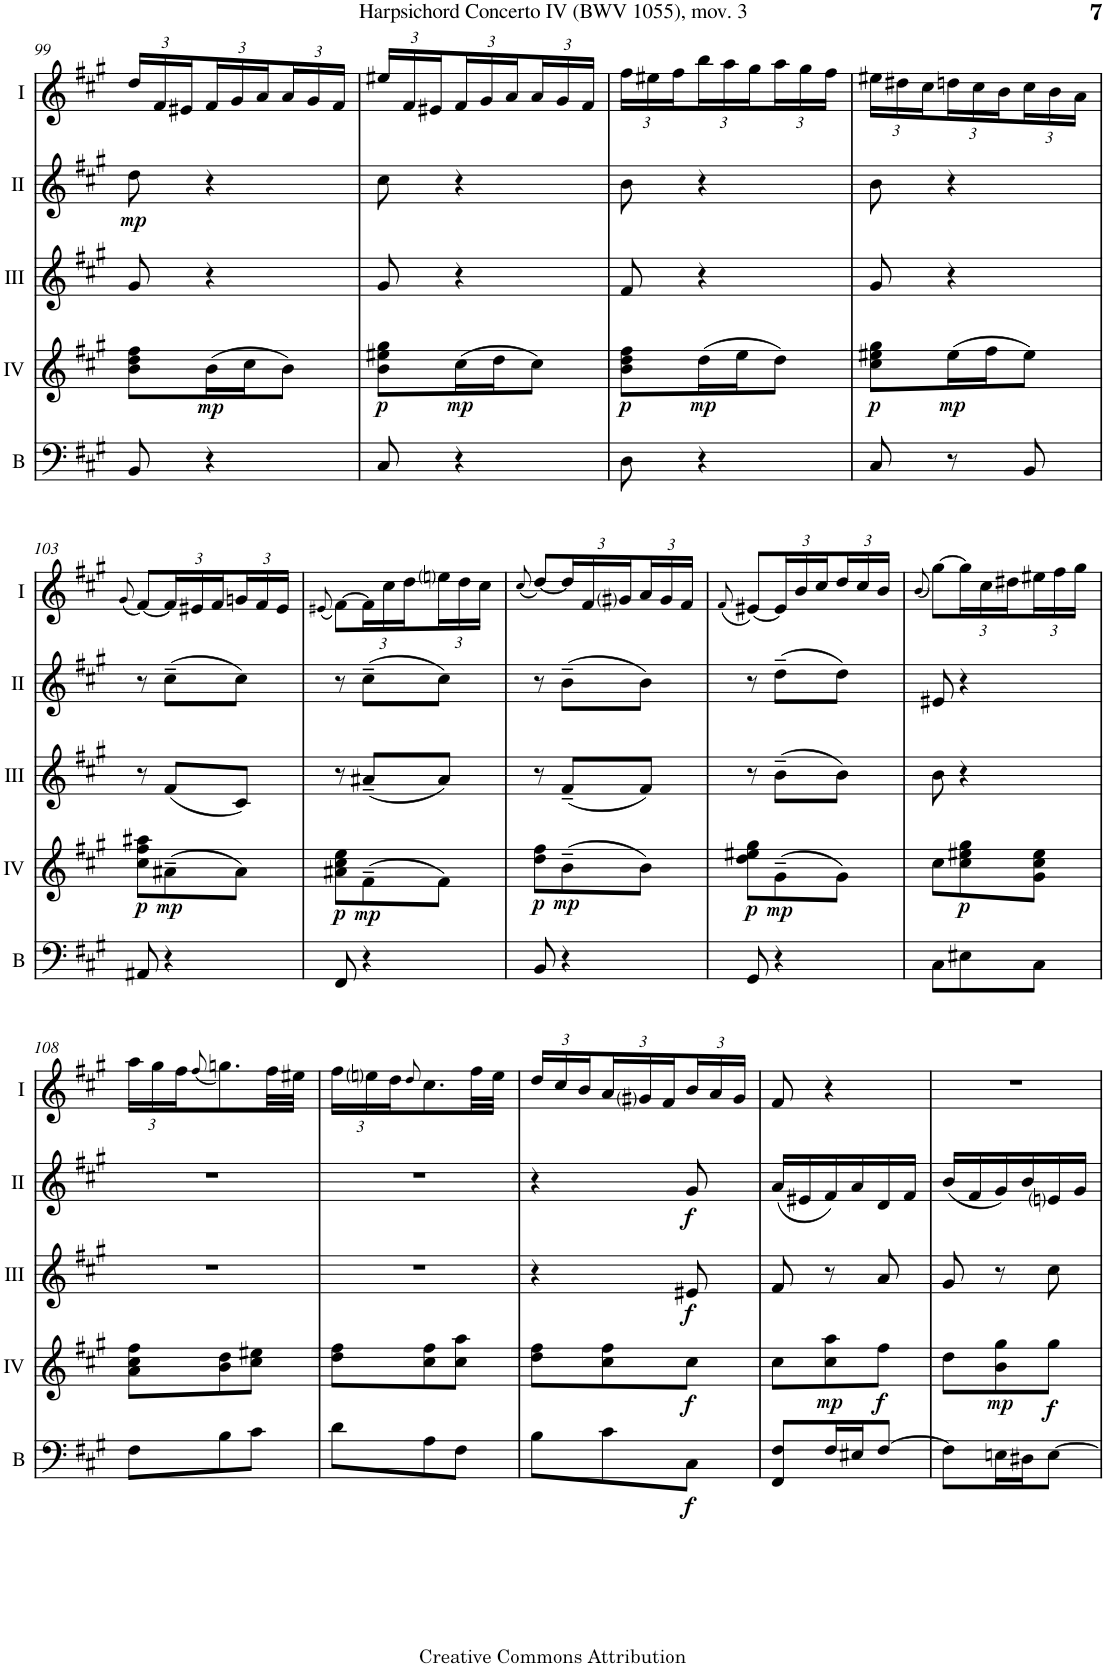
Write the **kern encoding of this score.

**kern	**dynam	**kern	**dynam	**kern	**dynam	**kern	**dynam	**kern
*part5	*part5	*part4	*part4	*part3	*part3	*part2	*part2	*part1
*staff5	*staff5	*staff4	*staff4	*staff3	*staff3	*staff2	*staff2	*staff1
*I"Bass	*	*I"Acc. 4	*	*I"Acc. 3	*	*I"Acc. 2	*	*I"Acc. 1
*I'B	*	*	*	*	*	*	*	*
!!LO:PB:g=z
*clefF4	*	*clefG2	*	*clefG2	*	*clefG2	*	*clefG2
*Trd7c12	*	*Trd7c12	*	*	*	*	*	*
*k[f#c#g#]	*	*k[f#c#g#]	*	*k[f#c#g#]	*	*k[f#c#g#]	*	*k[f#c#g#]
*M3/8	*	*M3/8	*	*M3/8	*	*M3/8	*	*M3/8
*	*	*	*	*	*	*	*	*Xbrackettup
=99	=99	=99	=99	=99	=99	=99	=99	=99
!	!	!	!	!	!	!	!LO:DY:b	!
8BB/	.	8b\ 8dd\ 8ff#\L	.	8g#/	.	8dd\	mp	24dd/LL
.	.	.	.	.	.	.	.	24f#/
.	.	.	.	.	.	.	.	24e#X/
!	!	!	!LO:DY:b	!	!	!	!	!
4r	.	(16b\L	mp	4r	.	4r	.	24f#/
.	.	.	.	.	.	.	.	24g#/
.	.	16cc#\J	.	.	.	.	.	.
.	.	.	.	.	.	.	.	24a/
.	.	8b\J)	.	.	.	.	.	24a/
.	.	.	.	.	.	.	.	24g#/
.	.	.	.	.	.	.	.	24f#/JJ
=100	=100	=100	=100	=100	=100	=100	=100	=100
!	!	!	!LO:DY:b	!	!	!	!	!
8C#/	.	8b\ 8ee#X\ 8gg#\L	p	8g#/	.	8cc#\	.	24ee#X/LL
.	.	.	.	.	.	.	.	24f#/
.	.	.	.	.	.	.	.	24e#X/
!	!	!	!LO:DY:b	!	!	!	!	!
4r	.	(16cc#\L	mp	4r	.	4r	.	24f#/
.	.	.	.	.	.	.	.	24g#/
.	.	16dd\J	.	.	.	.	.	.
.	.	.	.	.	.	.	.	24a/
.	.	8cc#\J)	.	.	.	.	.	24a/
.	.	.	.	.	.	.	.	24g#/
.	.	.	.	.	.	.	.	24f#/JJ
=101	=101	=101	=101	=101	=101	=101	=101	=101
!	!	!	!LO:DY:b	!	!	!	!	!
8D\	.	8b\ 8dd\ 8ff#\L	p	8f#/	.	8b\	.	24ff#\LL
.	.	.	.	.	.	.	.	24ee#X\
.	.	.	.	.	.	.	.	24ff#\
!	!	!	!LO:DY:b	!	!	!	!	!
4r	.	(16dd\L	mp	4r	.	4r	.	24bb\
.	.	.	.	.	.	.	.	24aa\
.	.	16ee\J	.	.	.	.	.	.
.	.	.	.	.	.	.	.	24gg#\
.	.	8dd\J)	.	.	.	.	.	24aa\
.	.	.	.	.	.	.	.	24gg#\
.	.	.	.	.	.	.	.	24ff#\JJ
=102	=102	=102	=102	=102	=102	=102	=102	=102
!	!	!	!LO:DY:b	!	!	!	!	!
8C#/	.	8cc#\ 8ee#X\ 8gg#\L	p	8g#/	.	8b\	.	24ee#X\LL
.	.	.	.	.	.	.	.	24dd#X\
.	.	.	.	.	.	.	.	24cc#\
!	!	!	!LO:DY:b	!	!	!	!	!
8r	.	(16ee#\L	mp	4r	.	4r	.	24ddn\
.	.	.	.	.	.	.	.	24cc#\
.	.	16ff#\J	.	.	.	.	.	.
.	.	.	.	.	.	.	.	24b\
8BB/	.	8ee#\J)	.	.	.	.	.	24cc#\
.	.	.	.	.	.	.	.	24b\
.	.	.	.	.	.	.	.	24a\JJ
!!LO:LB:g=z
=103	=103	=103	=103	=103	=103	=103	=103	=103
.	.	.	.	.	.	.	.	(8qg#/
!	!	!	!LO:DY:b	!	!	!	!	!
8AA#X/	.	8cc#\ 8ff#\ 8aa#X\L	p	8r	.	8r	.	[8f#/L)
!	!	!	!LO:DY:b	!	!	!	!	!
4r	.	(8a#X~\	mp	(8f#/L	.	(8cc#~\L	.	24f#/L]
.	.	.	.	.	.	.	.	24e#X/
.	.	.	.	.	.	.	.	24f#/
.	.	8a#\J)	.	8c#/J)	.	8cc#\J)	.	24gn/
.	.	.	.	.	.	.	.	24f#/
.	.	.	.	.	.	.	.	24e#/JJ
=104	=104	=104	=104	=104	=104	=104	=104	=104
.	.	.	.	.	.	.	.	(8qe#X/
!	!	!	!LO:DY:b	!	!	!	!	!
8FF#/	.	8a#X\ 8cc#\ 8ee\L	p	8r	.	8r	.	[8f#\L)
!	!	!	!LO:DY:b	!	!	!	!	!
4r	.	(8f#~\	mp	(8a#X~/L	.	(8cc#~\L	.	24f#\L]
.	.	.	.	.	.	.	.	24cc#\
.	.	.	.	.	.	.	.	24dd\
.	.	8f#\J)	.	8a#/J)	.	8cc#\J)	.	24eeni\
.	.	.	.	.	.	.	.	24dd\
.	.	.	.	.	.	.	.	24cc#\JJ
=105	=105	=105	=105	=105	=105	=105	=105	=105
.	.	.	.	.	.	.	.	(8qcc#/
!	!	!	!LO:DY:b	!	!	!	!	!
8BB/	.	8dd\ 8ff#\L	p	8r	.	8r	.	[8dd/L)
!	!	!	!LO:DY:b	!	!	!	!	!
4r	.	(8b~\	mp	(8f#~/L	.	(8b~\L	.	24dd/L]
.	.	.	.	.	.	.	.	24f#/
.	.	.	.	.	.	.	.	24g#i/
.	.	8b\J)	.	8f#/J)	.	8b\J)	.	24a/
.	.	.	.	.	.	.	.	24g#/
.	.	.	.	.	.	.	.	24f#/JJ
=106	=106	=106	=106	=106	=106	=106	=106	=106
.	.	.	.	.	.	.	.	(8qf#/
!	!	!	!LO:DY:b	!	!	!	!	!
8GG#/	.	8dd\ 8ee#X\ 8gg#\L	p	8r	.	8r	.	[8e#X/L)
!	!	!	!LO:DY:b	!	!	!	!	!
4r	.	(8g#~\	mp	(8b~\L	.	(8dd~\L	.	24e#/L]
.	.	.	.	.	.	.	.	24b/
.	.	.	.	.	.	.	.	24cc#/
.	.	8g#\J)	.	8b\J)	.	8dd\J)	.	24dd/
.	.	.	.	.	.	.	.	24cc#/
.	.	.	.	.	.	.	.	24b/JJ
=107	=107	=107	=107	=107	=107	=107	=107	=107
.	.	.	.	.	.	.	.	(8qb/
8C#\L	.	8cc#\L	.	8b\	.	8e#X/	.	[8gg#\L)
!	!	!	!LO:DY:b	!	!	!	!	!
8E#X\	.	8cc#\ 8ee#X\ 8gg#\	p	4r	.	4r	.	24gg#\L]
.	.	.	.	.	.	.	.	24cc#\
.	.	.	.	.	.	.	.	24dd#X\
8C#\J	.	8g#\ 8cc#\ 8ee#\J	.	.	.	.	.	24ee#X\
.	.	.	.	.	.	.	.	24ff#\
.	.	.	.	.	.	.	.	24gg#\JJ
!!LO:LB:g=z
=108	=108	=108	=108	=108	=108	=108	=108	=108
8F#\L	.	8a\ 8cc#\ 8ff#\L	.	4.r	.	4.r	.	24aa\LL
.	.	.	.	.	.	.	.	24gg#\
.	.	.	.	.	.	.	.	24ff#\J
.	.	.	.	.	.	.	.	(8qff#/
8B\	.	8b\ 8dd\	.	.	.	.	.	8.ggn\)
8c#\J	.	8cc#\ 8ee#X\J	.	.	.	.	.	.
.	.	.	.	.	.	.	.	32ff#\LL
.	.	.	.	.	.	.	.	32ee#X\JJJ
=109	=109	=109	=109	=109	=109	=109	=109	=109
8d\L	.	8dd\ 8ff#\L	.	4.r	.	4.r	.	24ff#\LL
.	.	.	.	.	.	.	.	24eeni\
.	.	.	.	.	.	.	.	24dd\J
.	.	.	.	.	.	.	.	8qdd/
8A\	.	8cc#\ 8ff#\	.	.	.	.	.	8.cc#\
8F#\J	.	8cc#\ 8aa\J	.	.	.	.	.	.
.	.	.	.	.	.	.	.	32ff#\LL
.	.	.	.	.	.	.	.	32ee\JJJ
=110	=110	=110	=110	=110	=110	=110	=110	=110
8B\L	.	8dd\ 8ff#\L	.	4r	.	4r	.	24dd/LL
.	.	.	.	.	.	.	.	24cc#/
.	.	.	.	.	.	.	.	24b/
8c#\	.	8cc#\ 8ff#\	.	.	.	.	.	24a/
.	.	.	.	.	.	.	.	24g#i/
.	.	.	.	.	.	.	.	24f#/
!	!LO:DY:b	!	!LO:DY:b	!	!LO:DY:b	!	!LO:DY:b	!
8C#\J	f	8cc#\J	f	8e#X/	f	8g#/	f	24b/
.	.	.	.	.	.	.	.	24a/
.	.	.	.	.	.	.	.	24g#/JJ
=111	=111	=111	=111	=111	=111	=111	=111	=111
8FF#/ 8F#/L	.	8cc#\L	.	8f#/	.	(16a/LL	.	8f#/
.	.	.	.	.	.	16e#X/	.	.
!	!	!	!LO:DY:b	!	!	!	!	!
16F#/L	.	8cc#\ 8aa\	mp	8r	.	16f#/)	.	4r
16E#X/J	.	.	.	.	.	16a/	.	.
!	!	!	!LO:DY:b	!	!	!	!	!
[8F#/J	.	8ff#\J	f	8a/	.	16d/	.	.
.	.	.	.	.	.	16f#/JJ	.	.
=112	=112	=112	=112	=112	=112	=112	=112	=112
8F#\L]	.	8dd\L	.	8g#/	.	(16b/LL	.	4.r
.	.	.	.	.	.	16f#/	.	.
!	!	!	!LO:DY:b	!	!	!	!	!
16En\L	.	8b\ 8gg#\	mp	8r	.	16g#/)	.	.
16D#X\J	.	.	.	.	.	16b/	.	.
!	!	!	!LO:DY:b	!	!	!	!	!
[8E\J	.	8gg#\J	f	8cc#\	.	16eni/	.	.
.	.	.	.	.	.	16g#/JJ	.	.
=	=	=	=	=	=	=	=	=
*-	*-	*-	*-	*-	*-	*-	*-	*-
